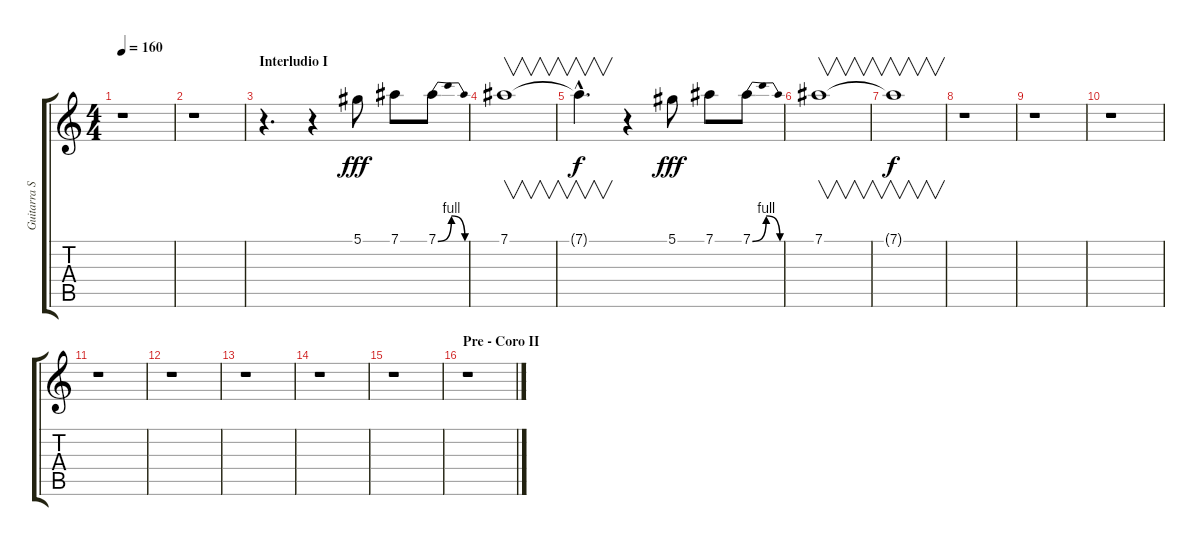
\track ("Guitarra Solo II, III" "Guitarra S") {instrument distortionguitar}
\staff {score tabs}
\tuning (Eb4 Bb3 Gb3 Db3 Ab2 Eb2) {hide}
\ts (4 4)
\tempo 160
\clef g2
\ks c
r.1{dy f} |
r.1 |
\section ("" "Interludio I")
r.4{d volume 9} r.4 5.1.8{dy fff} 7.1.8 7.1{be (bendrelease 0 0 30 4 45 4 60 0)}.8 |
7.1.1{v} |
7.1{hac t}.4{v d dy f} r.4 5.1.8{dy fff} 7.1.8 7.1{be (bendrelease 0 0 30 4 45 4 60 0)}.8 |
7.1.1{v} |
7.1{t}.1{v dy f} |
r.1{volume 15} |
r.1 |
r.1 |
r.1 |
r.1 |
r.1 |
r.1 |
r.1 |
\section ("" "Pre - Coro II")
r.1
